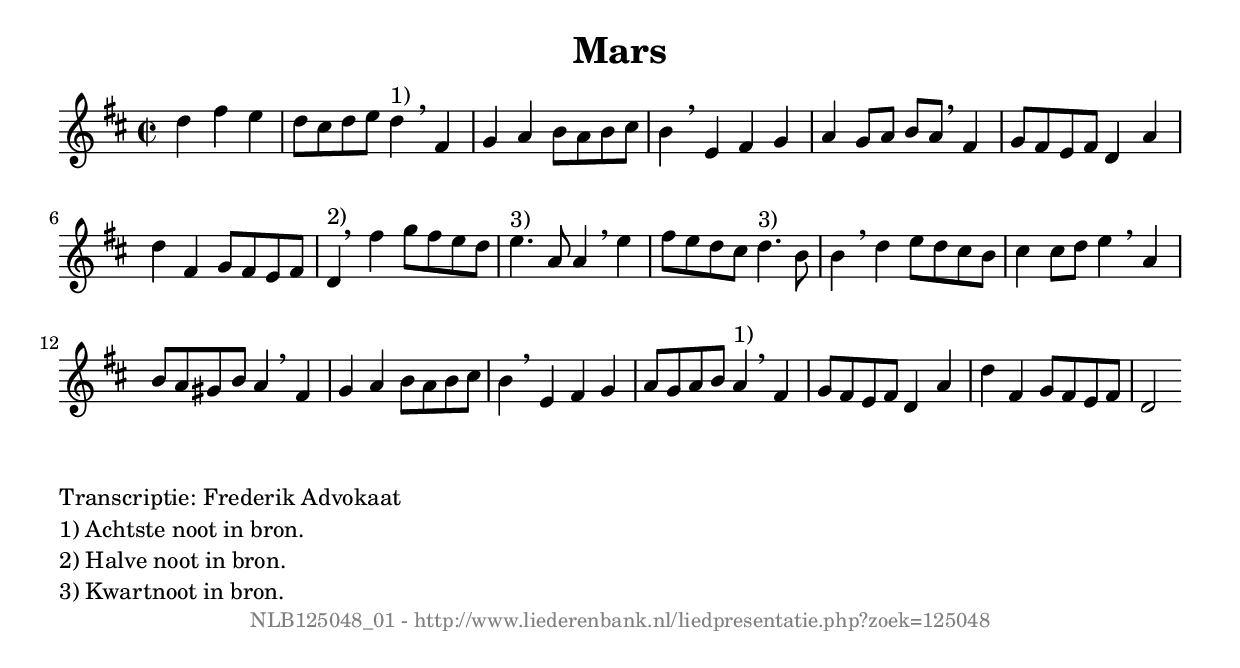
%
% produced by wce2krn 1.64 (7 June 2014)
%
\version"2.16"
#(append! paper-alist '(("long" . (cons (* 210 mm) (* 2000 mm)))))
#(set-default-paper-size "long")
sb = {\breathe}
mBreak = {\breathe }
bBreak = {\breathe }
x = {\once\override NoteHead #'style = #'cross }
gl=\glissando
itime={\override Staff.TimeSignature #'stencil = ##f }
ficta = {\once\set suggestAccidentals = ##t}
fine = {\once\override Score.RehearsalMark #'self-alignment-X = #1 \mark \markup {\italic{Fine}}}
dc = {\once\override Score.RehearsalMark #'self-alignment-X = #1 \mark \markup {\italic{D.C.}}}
dcf = {\once\override Score.RehearsalMark #'self-alignment-X = #1 \mark \markup {\italic{D.C. al Fine}}}
dcc = {\once\override Score.RehearsalMark #'self-alignment-X = #1 \mark \markup {\italic{D.C. al Coda}}}
ds = {\once\override Score.RehearsalMark #'self-alignment-X = #1 \mark \markup {\italic{D.S.}}}
dsf = {\once\override Score.RehearsalMark #'self-alignment-X = #1 \mark \markup {\italic{D.S. al Fine}}}
dsc = {\once\override Score.RehearsalMark #'self-alignment-X = #1 \mark \markup {\italic{D.S. al Coda}}}
pv = {\set Score.repeatCommands = #'((volta "1"))}
sv = {\set Score.repeatCommands = #'((volta "2"))}
tv = {\set Score.repeatCommands = #'((volta "3"))}
qv = {\set Score.repeatCommands = #'((volta "4"))}
xv = {\set Score.repeatCommands = #'((volta #f))}
\header{ tagline = ""
title = "Mars"
}
\score {{
\key d \major
\relative g'
{
\set melismaBusyProperties = #'()
\partial 32*24
\time 2/2
\tempo 4=120
\override Score.MetronomeMark #'transparent = ##t
\override Score.RehearsalMark #'break-visibility = #(vector #t #t #f)
d'4 fis e | d8 cis d e d4^"1)" \sb fis, g4 a b8 a b cis b4 \mBreak
e,4 fis g a g8 a b a \sb fis4 g8 fis e fis d4 a' d fis, g8 fis e fis d4^"2)" \bar ":|:" \bBreak
fis'4 g8 fis e d e4.^"3)" a,8 a4 \sb e' fis8 e d cis d4.^"3)" b8 b4 \mBreak
d4 e8 d cis b cis4 cis8 d e4 \sb a,4 b8 a gis b a4 \sb fis4 g a b8 a b cis b4 \mBreak
e,4 fis g4 a8 g8 a b a4^"1)" \sb fis4 g8 fis e fis d4 a' d fis, g8 fis e fis d2 \bar ":|"
 }}
 \midi { }
 \layout {
            indent = 0.0\cm
}
}
\markup { \wordwrap-string #" 
Transcriptie: Frederik Advokaat

1) Achtste noot in bron.

2) Halve noot in bron.

3) Kwartnoot in bron.
"}
\markup { \vspace #0 } \markup { \with-color #grey \fill-line { \center-column { \smaller "NLB125048_01 - http://www.liederenbank.nl/liedpresentatie.php?zoek=125048" } } }
